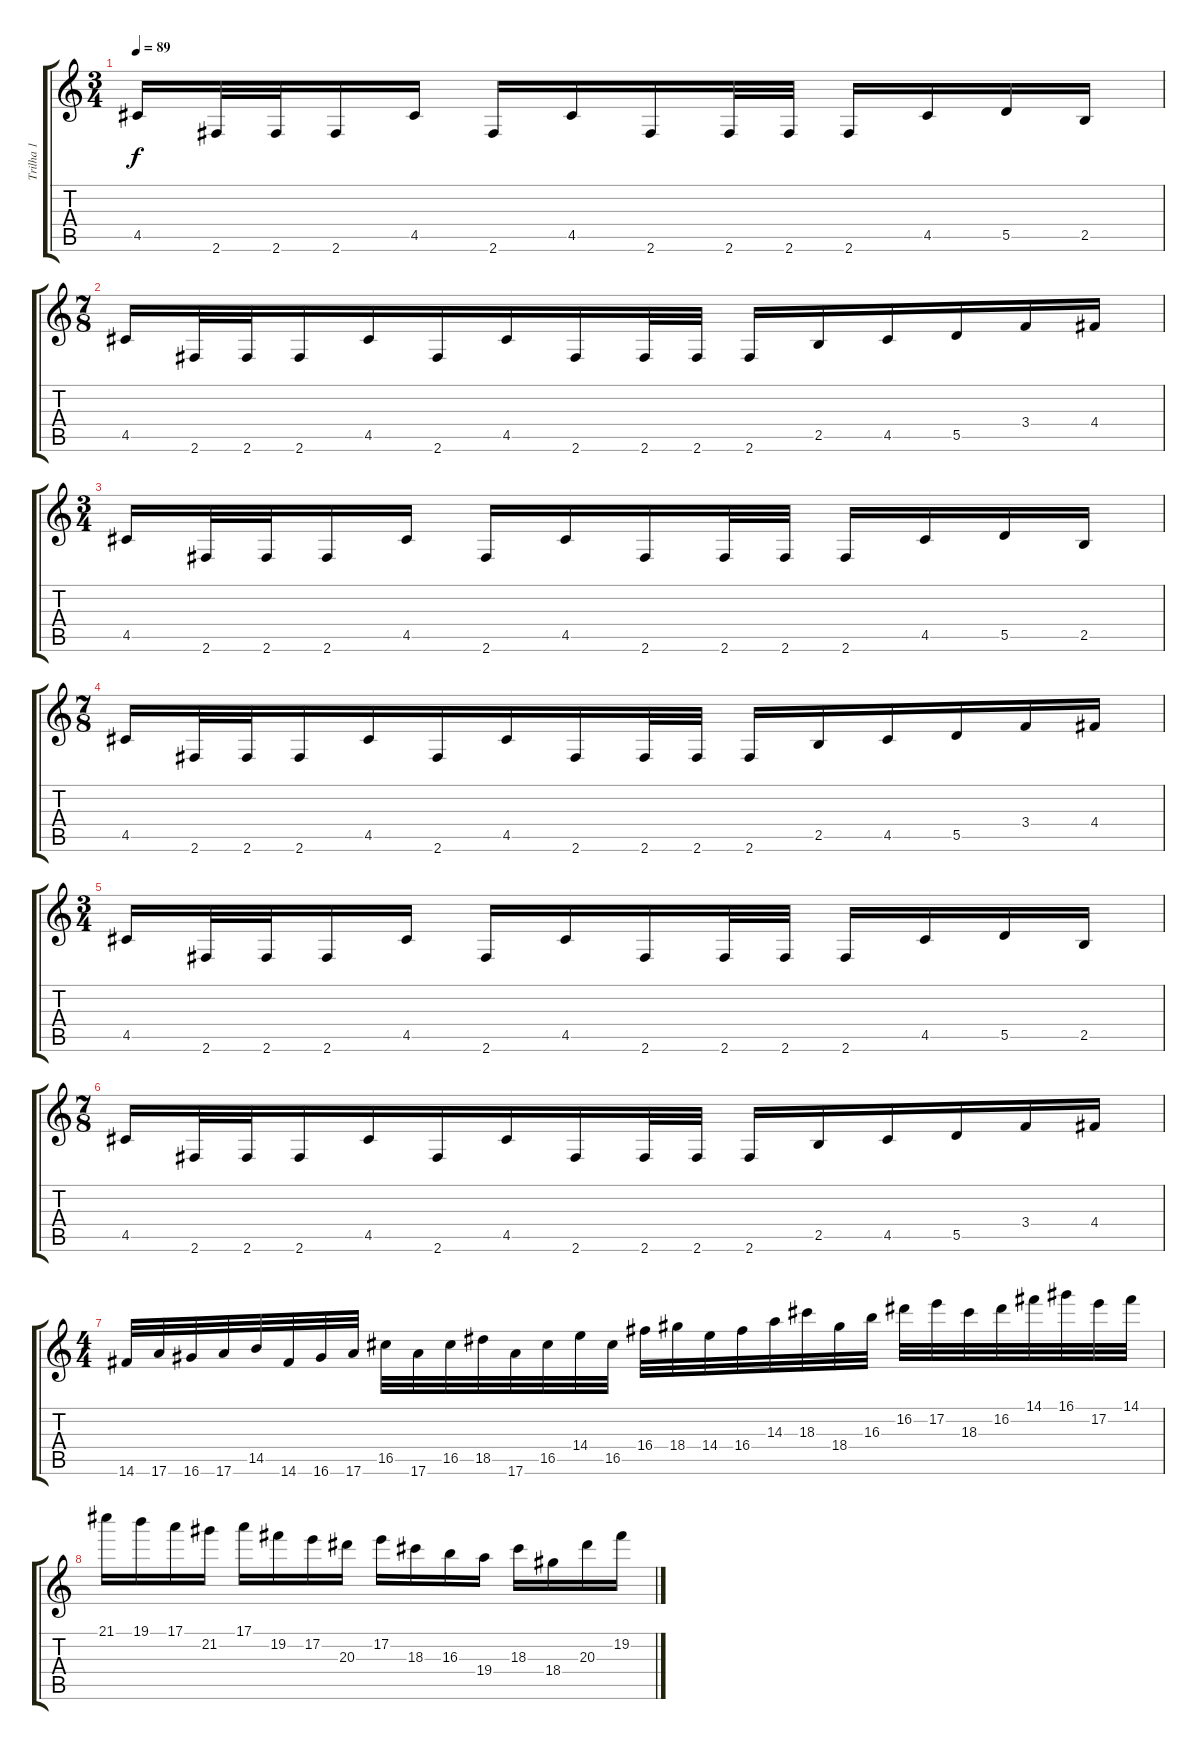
\track ("Trilha 1" "Trilha 1") {instrument distortionguitar}
\staff {score tabs}
\tuning (E4 B3 G3 D3 A2 E2) {hide}
\ts (3 4)
\tempo 89
\clef g2
\ks c
4.5.16{dy f} 2.6.32 2.6.32 2.6.16 4.5.16 2.6.16 4.5.16 2.6.16 2.6.32 2.6.32 2.6.16 4.5.16 5.5.16 2.5.16 |
\ts (7 8)
4.5.16 2.6.32 2.6.32 2.6.16 4.5.16 2.6.16 4.5.16 2.6.16 2.6.32 2.6.32 2.6.16 2.5.16 4.5.16 5.5.16 3.4.16 4.4.16 |
\ts (3 4)
4.5.16 2.6.32 2.6.32 2.6.16 4.5.16 2.6.16 4.5.16 2.6.16 2.6.32 2.6.32 2.6.16 4.5.16 5.5.16 2.5.16 |
\ts (7 8)
4.5.16 2.6.32 2.6.32 2.6.16 4.5.16 2.6.16 4.5.16 2.6.16 2.6.32 2.6.32 2.6.16 2.5.16 4.5.16 5.5.16 3.4.16 4.4.16 |
\ts (3 4)
4.5.16 2.6.32 2.6.32 2.6.16 4.5.16 2.6.16 4.5.16 2.6.16 2.6.32 2.6.32 2.6.16 4.5.16 5.5.16 2.5.16 |
\ts (7 8)
4.5.16 2.6.32 2.6.32 2.6.16 4.5.16 2.6.16 4.5.16 2.6.16 2.6.32 2.6.32 2.6.16 2.5.16 4.5.16 5.5.16 3.4.16 4.4.16 |
\ts (4 4)
14.6.32 17.6.32 16.6.32 17.6.32 14.5.32 14.6.32 16.6.32 17.6.32 16.5.32 17.6.32 16.5.32 18.5.32 17.6.32 16.5.32 14.4.32 16.5.32 16.4.32 18.4.32 14.4.32 16.4.32 14.3.32 18.3.32 18.4.32 16.3.32 16.2.32 17.2.32 18.3.32 16.2.32 14.1.32 16.1.32 17.2.32 14.1.32 |
21.1.16 19.1.16 17.1.16 21.2.16 17.1.16 19.2.16 17.2.16 20.3.16 17.2.16 18.3.16 16.3.16 19.4.16 18.3.16 18.4.16 20.3.16 19.2.16
